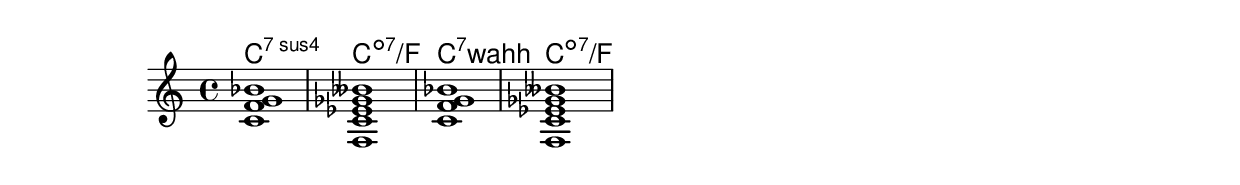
\version "2.7.39"
\header {

    texidoc = "The property @code{chordNameExceptions} can used
    to store a list of special notations for specific chords."

}


				% 7sus4 denoted with ^7 wahh
chExceptionMusic =  {
    <c f g bes>1-\markup { \super "7" "wahh" }}

				% add to existing exceptions.
chExceptions = #(append
		 (sequential-music-to-chord-exceptions chExceptionMusic #t)
		 ignatzekExceptions)

theMusic = \chordmode {
    c:7sus4 c:dim7/+f
    \set chordNameExceptions = #chExceptions
    c:7sus4 c:dim7/+f
}

\layout { ragged-right = ##t }

<< \context ChordNames \theMusic
   \context Voice \theMusic
>>  
